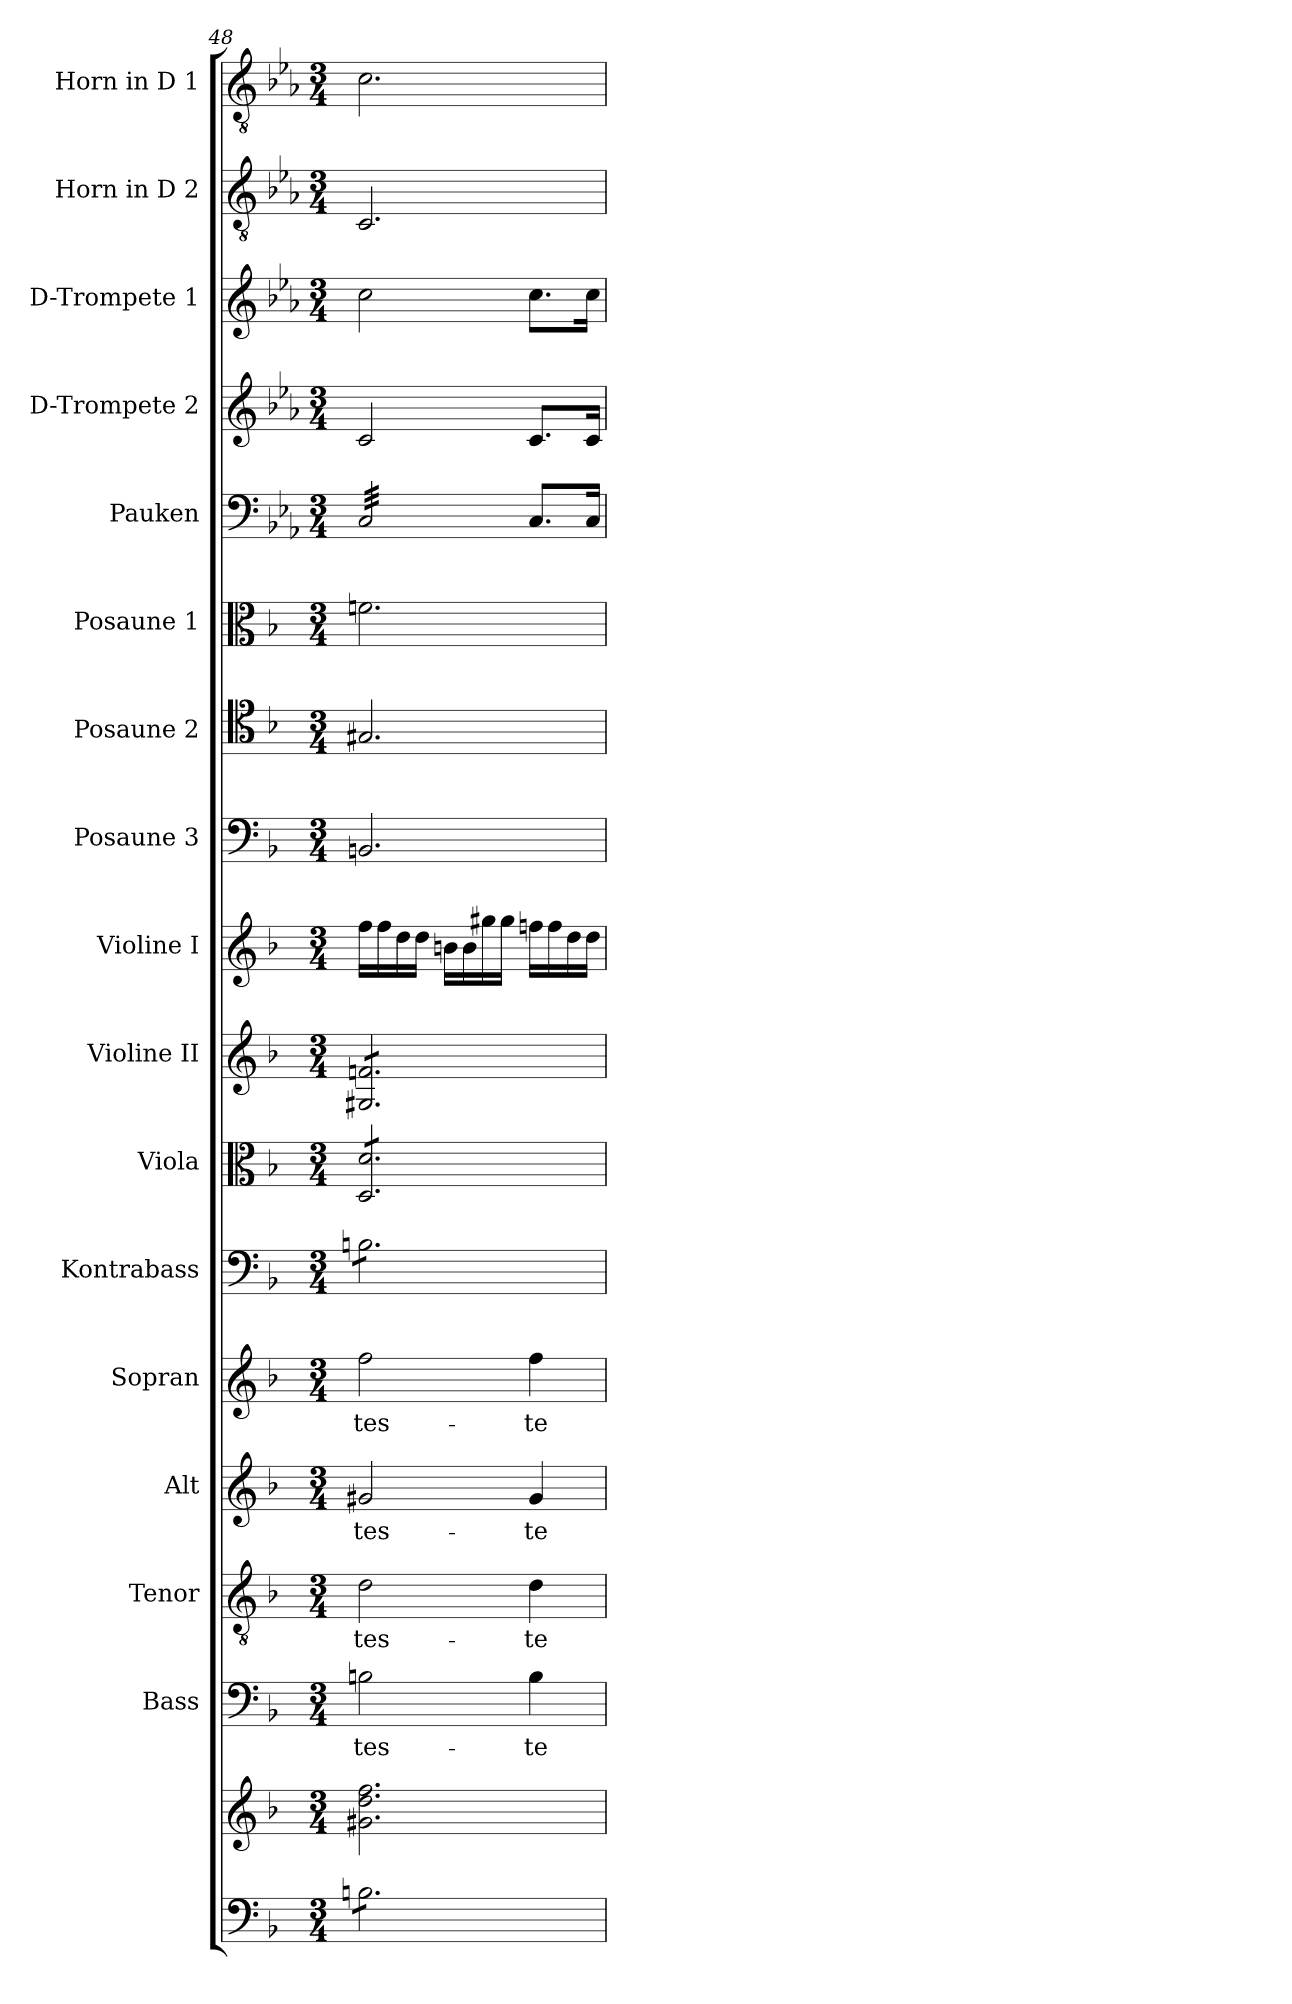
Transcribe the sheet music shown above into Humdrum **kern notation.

**kern	**kern	**kern	**text	**kern	**text	**kern	**text	**kern	**text	**kern	**kern	**kern	**kern	**kern	**kern	**kern	**kern	**kern	**kern	**kern	**kern
*part17	*part17	*part16	*part16	*part15	*part15	*part14	*part14	*part13	*part13	*part12	*part11	*part10	*part9	*part8	*part7	*part6	*part5	*part4	*part3	*part2	*part1
*staff18	*staff17	*staff16	*staff16	*staff15	*staff15	*staff14	*staff14	*staff13	*staff13	*staff12	*staff11	*staff10	*staff9	*staff8	*staff7	*staff6	*staff5	*staff4	*staff3	*staff2	*staff1
*	*	*I"Bass	*	*I"Tenor	*	*I"Alt	*	*I"Sopran	*	*I"Kontrabass	*I"Viola	*I"Violine II	*I"Violine I	*I"Posaune 3	*I"Posaune 2	*I"Posaune 1	*I"Pauken	*I"D-Trompete 2	*I"D-Trompete 1	*I"Horn in D 2	*I"Horn in D 1
*	*	*I'B.	*	*I'T.	*	*I'A.	*	*I'S.	*	*I'Kb.	*I'Vla.	*I'Vl. II	*I'Vl. I	*I'Pos. 3	*I'Pos. 2	*I'Pos. 1	*I'Pk.	*I'D Trp. 2	*I'D Trp. 1	*I'Hrn. 2	*I'Hrn. 1
*clefF4	*clefG2	*clefF4	*	*clefGv2	*	*clefG2	*	*clefG2	*	*clefF4	*clefC3	*clefG2	*clefG2	*clefF4	*clefC4	*clefC3	*clefF4	*clefG2	*clefG2	*clefGv2	*clefGv2
*	*	*	*	*	*	*	*	*	*	*ITrd7c12	*	*	*	*	*	*	*ITrd-1c-2	*ITrd-1c-2	*ITrd-1c-2	*ITrd-1c-2	*ITrd-1c-2
*k[b-]	*k[b-]	*k[b-]	*	*k[b-]	*	*k[b-]	*	*k[b-]	*	*k[b-]	*k[b-]	*k[b-]	*k[b-]	*k[b-]	*k[b-]	*k[b-]	*k[b-]	*k[b-]	*k[b-]	*k[b-]	*k[b-]
*F:	*F:	*F:	*	*F:	*	*F:	*	*F:	*	*F:	*F:	*F:	*F:	*F:	*F:	*F:	*F:	*F:	*F:	*F:	*F:
*M3/4	*M3/4	*M3/4	*	*M3/4	*	*M3/4	*	*M3/4	*	*M3/4	*M3/4	*M3/4	*M3/4	*M3/4	*M3/4	*M3/4	*M3/4	*M3/4	*M3/4	*M3/4	*M3/4
=48	=48	=48	=48	=48	=48	=48	=48	=48	=48	=48	=48	=48	=48	=48	=48	=48	=48	=48	=48	=48	=48
!	!	!	!LO:LY:b	!	!LO:LY:b	!	!LO:LY:b	!	!LO:LY:b	!	!	!	!	!	!	!	!	!	!	!	!
*tremolo	*	*	*	*	*	*	*	*	*	*	*	*	*	*	*	*	*	*	*	*	*
*	*	*	*	*	*	*	*	*	*	*tremolo	*	*	*	*	*	*	*	*	*	*	*
*	*	*	*	*	*	*	*	*	*	*	*tremolo	*	*	*	*	*	*	*	*	*	*
*	*	*	*	*	*	*	*	*	*	*	*	*tremolo	*	*	*	*	*	*	*	*	*
*	*	*	*	*	*	*	*	*	*	*	*	*	*	*	*	*	*tremolo	*	*	*	*
8Bn\L	2.g#X\ 2.dd\ 2.ff\	2Bn\	tes-	2d\	tes-	2g#X/	tes-	2ff\	tes-	8BBn\L	8D/ 8d/L	8G#X/ 8fn/L	16ff\LL	2.BBn/	2.G#X/	2.fn\	32D/LLL	2d/	2dd\	2.D/	2.d\
.	.	.	.	.	.	.	.	.	.	.	.	.	.	.	.	.	32D/	.	.	.	.
.	.	.	.	.	.	.	.	.	.	.	.	.	16ff\	.	.	.	32D/	.	.	.	.
.	.	.	.	.	.	.	.	.	.	.	.	.	.	.	.	.	32D/	.	.	.	.
8Bn\	.	.	.	.	.	.	.	.	.	8BBn\	8D/ 8d/	8G#X/ 8fn/	16dd\	.	.	.	32D/	.	.	.	.
.	.	.	.	.	.	.	.	.	.	.	.	.	.	.	.	.	32D/	.	.	.	.
.	.	.	.	.	.	.	.	.	.	.	.	.	16dd\JJ	.	.	.	32D/	.	.	.	.
.	.	.	.	.	.	.	.	.	.	.	.	.	.	.	.	.	32D/	.	.	.	.
8Bn\	.	.	.	.	.	.	.	.	.	8BBn\	8D/ 8d/	8G#X/ 8fn/	16bn\LL	.	.	.	32D/	.	.	.	.
.	.	.	.	.	.	.	.	.	.	.	.	.	.	.	.	.	32D/	.	.	.	.
.	.	.	.	.	.	.	.	.	.	.	.	.	16b\	.	.	.	32D/	.	.	.	.
.	.	.	.	.	.	.	.	.	.	.	.	.	.	.	.	.	32D/	.	.	.	.
8Bn\	.	.	.	.	.	.	.	.	.	8BBn\	8D/ 8d/	8G#X/ 8fn/	16gg#X\	.	.	.	32D/	.	.	.	.
.	.	.	.	.	.	.	.	.	.	.	.	.	.	.	.	.	32D/	.	.	.	.
.	.	.	.	.	.	.	.	.	.	.	.	.	16gg#\JJ	.	.	.	32D/	.	.	.	.
.	.	.	.	.	.	.	.	.	.	.	.	.	.	.	.	.	32D/JJJ	.	.	.	.
*	*	*	*	*	*	*	*	*	*	*	*	*	*	*	*	*	*Xtremolo	*	*	*	*
!	!	!	!LO:LY:b	!	!LO:LY:b	!	!LO:LY:b	!	!LO:LY:b	!	!	!	!	!	!	!	!	!	!	!	!
8Bn\	.	4B\	-te	4d\	-te	4g#/	-te	4ff\	-te	8BBn\	8D/ 8d/	8G#X/ 8fn/	16ffn\LL	.	.	.	8.D/L	8.d/L	8.dd\L	.	.
.	.	.	.	.	.	.	.	.	.	.	.	.	16ff\	.	.	.	.	.	.	.	.
8Bn\J	.	.	.	.	.	.	.	.	.	8BBn\J	8D/ 8d/J	8G#X/ 8fn/J	16dd\	.	.	.	.	.	.	.	.
*	*	*	*	*	*	*	*	*	*	*	*	*Xtremolo	*	*	*	*	*	*	*	*	*
*	*	*	*	*	*	*	*	*	*	*	*Xtremolo	*	*	*	*	*	*	*	*	*	*
*	*	*	*	*	*	*	*	*	*	*Xtremolo	*	*	*	*	*	*	*	*	*	*	*
*Xtremolo	*	*	*	*	*	*	*	*	*	*	*	*	*	*	*	*	*	*	*	*	*
.	.	.	.	.	.	.	.	.	.	.	.	.	16dd\JJ	.	.	.	16D/Jk	16d/Jk	16dd\Jk	.	.
=	=	=	=	=	=	=	=	=	=	=	=	=	=	=	=	=	=	=	=	=	=
*-	*-	*-	*-	*-	*-	*-	*-	*-	*-	*-	*-	*-	*-	*-	*-	*-	*-	*-	*-	*-	*-
